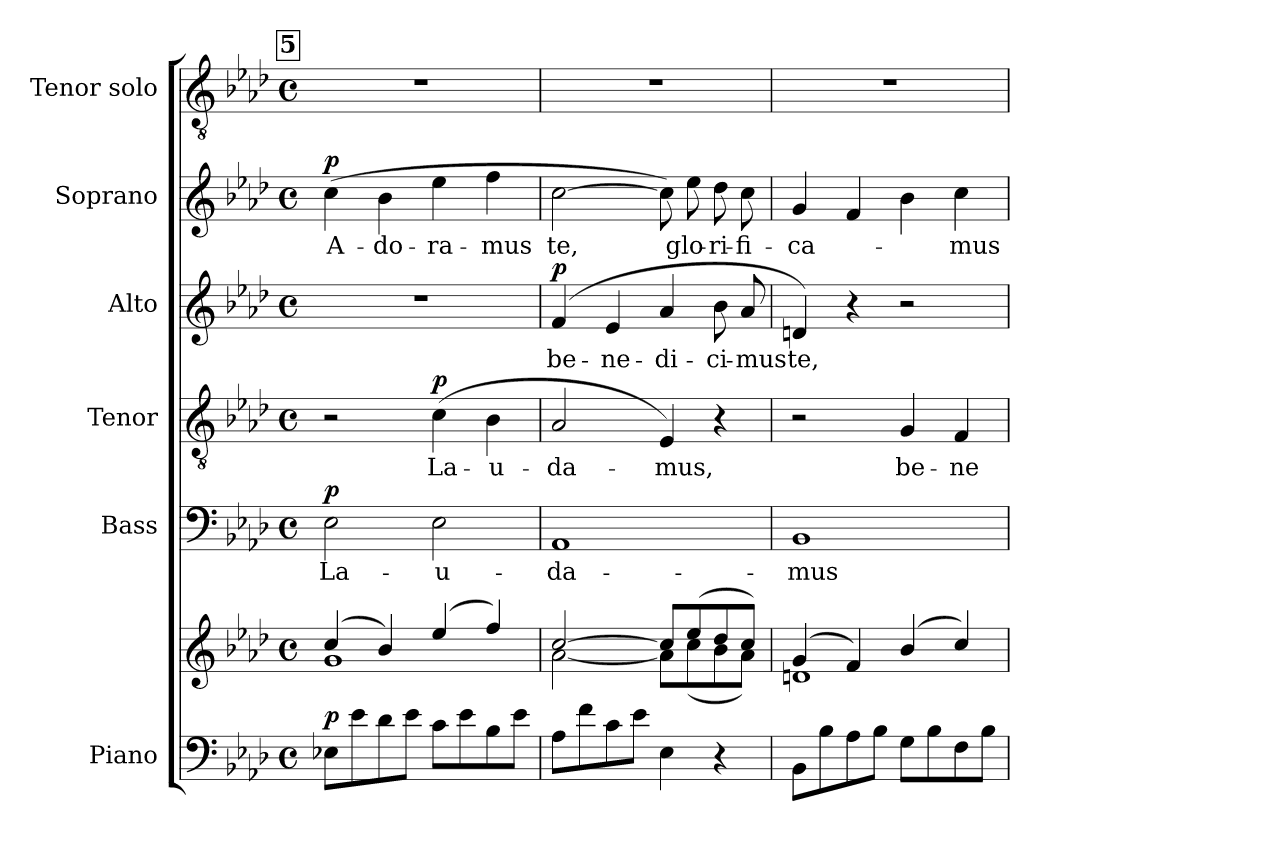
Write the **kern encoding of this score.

**kern	**kern	**dynam	**kern	**text	**dynam	**kern	**text	**dynam	**kern	**text	**dynam	**kern	**text	**dynam	**kern
*part6	*part6	*part6	*part5	*part5	*part5	*part4	*part4	*part4	*part3	*part3	*part3	*part2	*part2	*part2	*part1
*staff7	*staff6	*staff6/7	*staff5	*staff5	*staff5	*staff4	*staff4	*staff4	*staff3	*staff3	*staff3	*staff2	*staff2	*staff2	*staff1
*I"Piano	*	*	*I"Bass	*	*	*I"Tenor	*	*	*I"Alto	*	*	*I"Soprano	*	*	*I"Tenor solo
*I'Pno.	*	*	*I'B.	*	*	*I'T.	*	*	*I'A.	*	*	*I'S.	*	*	*I'T.s
*clefF4	*clefG2	*	*clefF4	*	*	*clefGv2	*	*	*clefG2	*	*	*clefG2	*	*	*clefGv2
*k[b-e-a-d-]	*k[b-e-a-d-]	*	*k[b-e-a-d-]	*	*	*k[b-e-a-d-]	*	*	*k[b-e-a-d-]	*	*	*k[b-e-a-d-]	*	*	*k[b-e-a-d-]
*M4/4	*M4/4	*	*M4/4	*	*	*M4/4	*	*	*M4/4	*	*	*M4/4	*	*	*M4/4
*met(c)	*met(c)	*	*met(c)	*	*	*met(c)	*	*	*met(c)	*	*	*met(c)	*	*	*met(c)
!!LO:REH:place=s1:a:B:fs=14:t=5
=112	=112	=112	=112	=112	=112	=112	=112	=112	=112	=112	=112	=112	=112	=112	=112
*	*^	*	*	*	*	*	*	*	*	*	*	*	*	*	*
!	!	!	!LO:DY:a=2	!	!LO:LY:b	!LO:DY:a	!	!	!	!	!	!	!	!LO:LY:b	!LO:DY:a	!
8E-X\L	(>4cc/	1g	p	2E-\	La-	p	2r	.	.	1r	.	.	(>4cc\	A-	p	1r
8e-\	.	.	.	.	.	.	.	.	.	.	.	.	.	.	.	.
!	!	!	!	!	!	!	!	!	!	!	!	!	!	!LO:LY:b	!	!
8d-\	4b-/)	.	.	.	.	.	.	.	.	.	.	.	4b-\	-do-	.	.
8e-\J	.	.	.	.	.	.	.	.	.	.	.	.	.	.	.	.
!	!	!	!	!	!LO:LY:b	!	!	!LO:LY:b	!LO:DY:a	!	!	!	!	!LO:LY:b	!	!
8c\L	(>4ee-/	.	.	2E-\	-u-	.	(>4c\	La-	p	.	.	.	4ee-\	-ra-	.	.
8e-\	.	.	.	.	.	.	.	.	.	.	.	.	.	.	.	.
!	!	!	!	!	!	!	!	!LO:LY:b	!	!	!	!	!	!LO:LY:b	!	!
8B-\	4ff/)	.	.	.	.	.	4B-\	-u-	.	.	.	.	4ff\	-mus	.	.
8e-\J	.	.	.	.	.	.	.	.	.	.	.	.	.	.	.	.
=113	=113	=113	=113	=113	=113	=113	=113	=113	=113	=113	=113	=113	=113	=113	=113	=113
!	!	!	!	!	!LO:LY:b	!	!	!LO:LY:b	!	!	!LO:LY:b	!LO:DY:a	!	!LO:LY:b	!	!
8A-\L	[2cc/	[2a-\	.	1AA-	-da-	.	2A-/	-da-	.	(>4f/	be-	p	[2cc\	te,	.	1r
8f\	.	.	.	.	.	.	.	.	.	.	.	.	.	.	.	.
!	!	!	!	!	!	!	!	!	!	!	!LO:LY:b	!	!	!	!	!
8c\	.	.	.	.	.	.	.	.	.	4e-/	-ne-	.	.	.	.	.
8e-\J	.	.	.	.	.	.	.	.	.	.	.	.	.	.	.	.
!	!	!	!	!	!	!	!	!LO:LY:b	!	!	!LO:LY:b	!	!	!	!	!
4E-\	8cc/L]	8a-\L]	.	.	.	.	4E-/)	-mus,	.	4a-/	-di-	.	8cc\])	.	.	.
!	!	!	!	!	!	!	!	!	!	!	!	!	!	!LO:LY:b	!	!
.	(>8ee-/	(<8cc\	.	.	.	.	.	.	.	.	.	.	8ee-\	glo-	.	.
!	!	!	!	!	!	!	!	!	!	!	!LO:LY:b	!	!	!LO:LY:b	!	!
4r	8dd-/	8b-\	.	.	.	.	4r	.	.	8b-\	-ci-	.	8dd-\	-ri-	.	.
!	!	!	!	!	!	!	!	!	!	!	!LO:LY:b	!	!	!LO:LY:b	!	!
.	8cc/J)	8a-\J)	.	.	.	.	.	.	.	8a-/	-mus	.	8cc\	-fi-	.	.
!!LO:LB:g=z
=114	=114	=114	=114	=114	=114	=114	=114	=114	=114	=114	=114	=114	=114	=114	=114	=114
!	!	!	!	!	!LO:LY:b	!	!	!	!	!	!LO:LY:b	!	!	!LO:LY:b	!	!
8BB-\L	(>4g/	1dn	.	1BB-	-mus	.	2r	.	.	4dn/)	te,	.	4g/	-ca-	.	1r
8B-\	.	.	.	.	.	.	.	.	.	.	.	.	.	.	.	.
8A-\	4f/)	.	.	.	.	.	.	.	.	4r	.	.	4f/	.	.	.
8B-\J	.	.	.	.	.	.	.	.	.	.	.	.	.	.	.	.
!	!	!	!	!	!	!	!	!LO:LY:b	!	!	!	!	!	!	!	!
8G\L	(>4b-/	.	.	.	.	.	4G/	be-	.	2r	.	.	4b-\	.	.	.
8B-\	.	.	.	.	.	.	.	.	.	.	.	.	.	.	.	.
!	!	!	!	!	!	!	!	!LO:LY:b	!	!	!	!	!	!LO:LY:b	!	!
8F\	4cc/)	.	.	.	.	.	4F/	-ne-	.	.	.	.	4cc\	-mus	.	.
8B-\J	.	.	.	.	.	.	.	.	.	.	.	.	.	.	.	.
*	*v	*v	*	*	*	*	*	*	*	*	*	*	*	*	*	*
=	=	=	=	=	=	=	=	=	=	=	=	=	=	=	=
*-	*-	*-	*-	*-	*-	*-	*-	*-	*-	*-	*-	*-	*-	*-	*-
